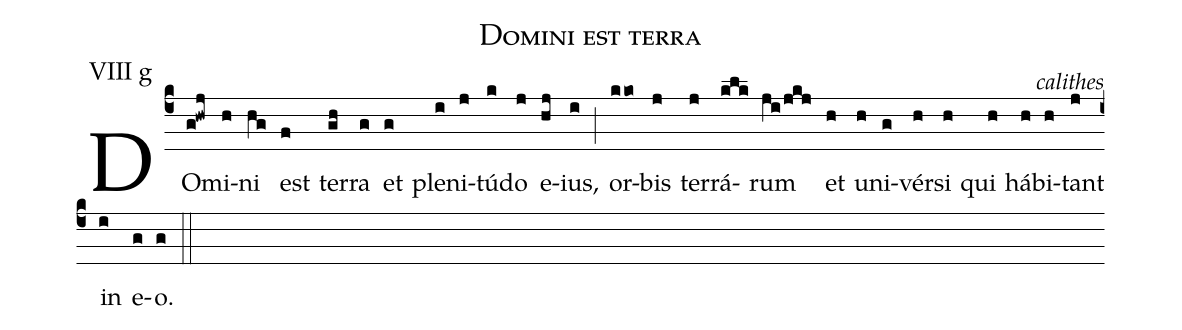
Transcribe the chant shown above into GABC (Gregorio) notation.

name: Domini est terra;
commentary: calithes;
annotation: VIII g;
mode: 8;
%%
(c4)
DO(g!hwj)mi(h)ni(hg) est(f) ter(gh)ra(g) et(g) ple(i)ni(j)tú(k)do(j) e(hj)ius,(i) (;)
or(kko)bis(j) ter(j)rá(klk)rum(ji/jkj) et(h) u(h)ni(g)vér(h)si(h) qui(h) há(h)bi(h)tant(j) in(i) e(g)o.(g) (::)
